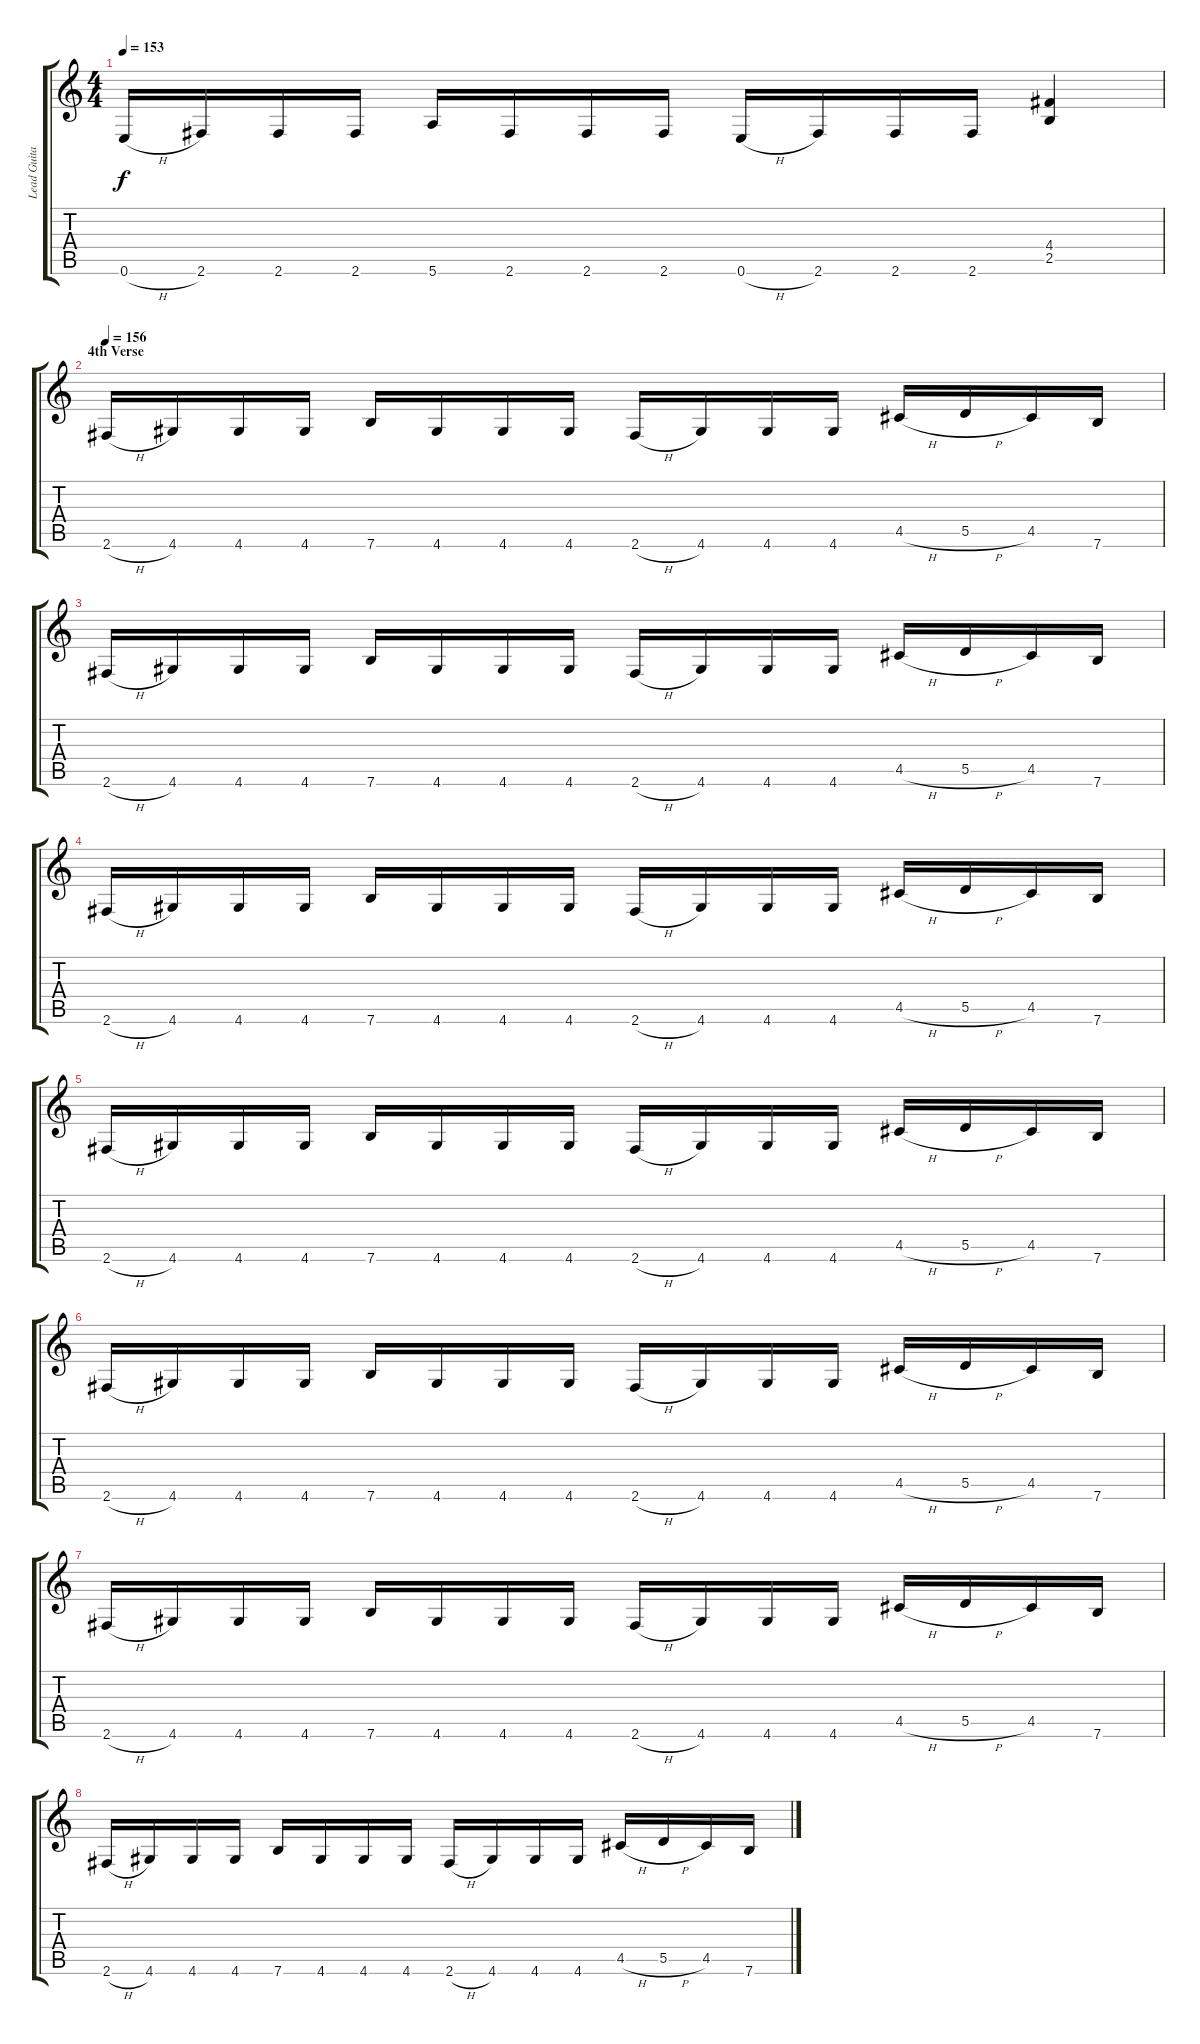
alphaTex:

\track ("Lead Guitar (Chris Poland)" "Lead Guita") {instrument distortionguitar}
\staff {score tabs}
\tuning (E4 B3 G3 D3 A2 E2) {hide}
\ts (4 4)
\tempo 153
\clef g2
\ks c
0.6{h}.16{dy f} 2.6.16 2.6.16 2.6.16 5.6.16 2.6.16 2.6.16 2.6.16 0.6{h}.16 2.6.16 2.6.16 2.6.16 (4.4 2.5).4 |
\section ("" "4th Verse")
\tempo 156
2.6{h}.16 4.6.16 4.6.16 4.6.16 7.6.16 4.6.16 4.6.16 4.6.16 2.6{h}.16 4.6.16 4.6.16 4.6.16 4.5{h}.16 5.5{h}.16 4.5.16 7.6.16 |
2.6{h}.16 4.6.16 4.6.16 4.6.16 7.6.16 4.6.16 4.6.16 4.6.16 2.6{h}.16 4.6.16 4.6.16 4.6.16 4.5{h}.16 5.5{h}.16 4.5.16 7.6.16 |
2.6{h}.16 4.6.16 4.6.16 4.6.16 7.6.16 4.6.16 4.6.16 4.6.16 2.6{h}.16 4.6.16 4.6.16 4.6.16 4.5{h}.16 5.5{h}.16 4.5.16 7.6.16 |
2.6{h}.16 4.6.16 4.6.16 4.6.16 7.6.16 4.6.16 4.6.16 4.6.16 2.6{h}.16 4.6.16 4.6.16 4.6.16 4.5{h}.16 5.5{h}.16 4.5.16 7.6.16 |
2.6{h}.16 4.6.16 4.6.16 4.6.16 7.6.16 4.6.16 4.6.16 4.6.16 2.6{h}.16 4.6.16 4.6.16 4.6.16 4.5{h}.16 5.5{h}.16 4.5.16 7.6.16 |
2.6{h}.16 4.6.16 4.6.16 4.6.16 7.6.16 4.6.16 4.6.16 4.6.16 2.6{h}.16 4.6.16 4.6.16 4.6.16 4.5{h}.16 5.5{h}.16 4.5.16 7.6.16 |
2.6{h}.16 4.6.16 4.6.16 4.6.16 7.6.16 4.6.16 4.6.16 4.6.16 2.6{h}.16 4.6.16 4.6.16 4.6.16 4.5{h}.16 5.5{h}.16 4.5.16 7.6.16
